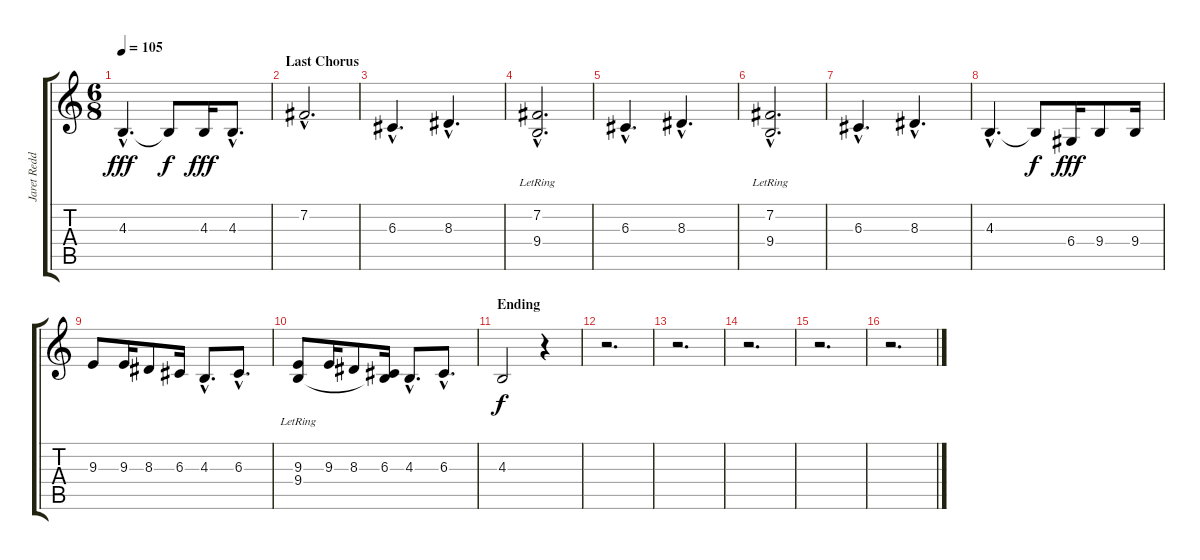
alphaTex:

\track ("Jaret Reddick - Vocals" "Jaret Redd") {instrument lead2sawtooth}
\staff {score tabs}
\tuning (E4 B3 G3 D3 A2 E2) {hide}
\ts (6 8)
\tempo 105
\clef g2
\ks c
4.3{hac}.4{d dy fff} 4.3{t}.8{dy f} 4.3.16{dy fff} 4.3{hac}.8{d} |
\section ("" "Last Chorus")
7.2{hac}.2{d} |
6.3{hac}.4{d} 8.3{hac}.4{d} |
(7.2{hac lr} 9.4{hac}).2{d} |
6.3{hac}.4{d} 8.3{hac}.4{d} |
(7.2{hac lr} 9.4{hac}).2{d} |
6.3{hac}.4{d} 8.3{hac}.4{d} |
4.3{hac}.4{d} 4.3{t}.8{dy f} 6.4.16{dy fff} 9.4.8 9.4.16 |
9.3.8 9.3.16 8.3.8 6.3.16 4.3{hac}.8{d} 6.3{hac}.8{d} |
(9.3 9.4{lr}).8 9.3.16 8.3.8 (6.3 9.4{t}).16 4.3{hac}.8{d} 6.3{hac}.8{d} |
\section ("" "Ending")
4.3.2{dy f} r.4 |
r.2{d} |
r.2{d} |
r.2{d} |
r.2{d} |
r.2{d}
